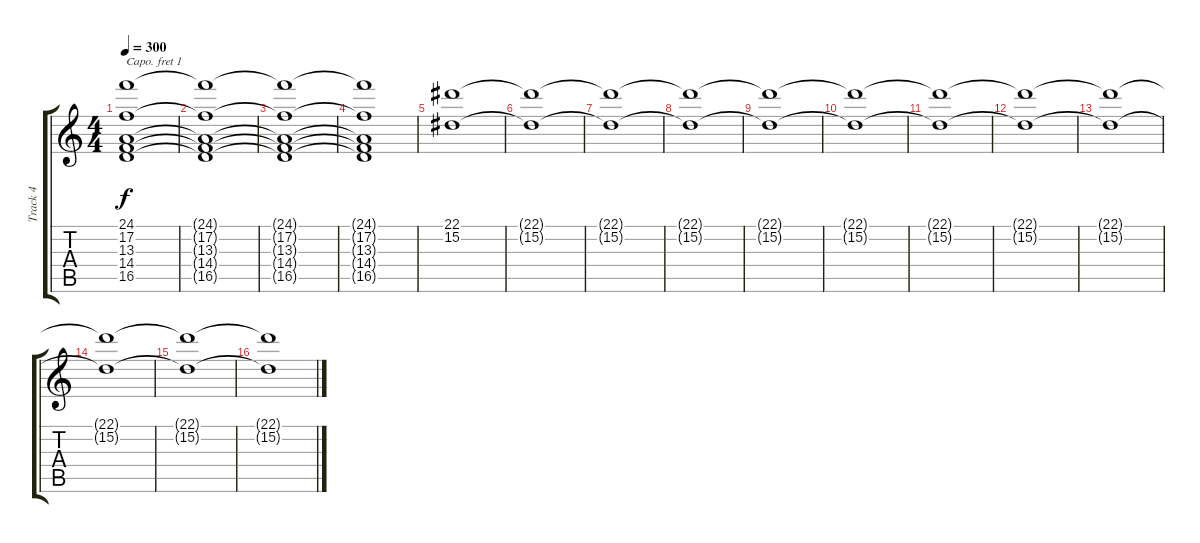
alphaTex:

\track ("Track 4" "Track 4") {instrument synthstrings1}
\staff {score tabs}
\capo 1
\tuning (E4 B3 G3 D3 A2 E2) {hide}
\ts (4 4)
\tempo 300
\clef g2
\ks c
(24.1 17.2 13.3 14.4 16.5).1{dy f} |
(24.1{t} 17.2{t} 13.3{t} 14.4{t} 16.5{t}).1 |
(24.1{t} 17.2{t} 13.3{t} 14.4{t} 16.5{t}).1 |
(24.1{t} 17.2{t} 13.3{t} 14.4{t} 16.5{t}).1 |
(22.1 15.2).1 |
(22.1{t} 15.2{t}).1 |
(22.1{t} 15.2{t}).1 |
(22.1{t} 15.2{t}).1 |
(22.1{t} 15.2{t}).1 |
(22.1{t} 15.2{t}).1 |
(22.1{t} 15.2{t}).1 |
(22.1{t} 15.2{t}).1 |
(22.1{t} 15.2{t}).1 |
(22.1{t} 15.2{t}).1 |
(22.1{t} 15.2{t}).1 |
(22.1{t} 15.2{t}).1
